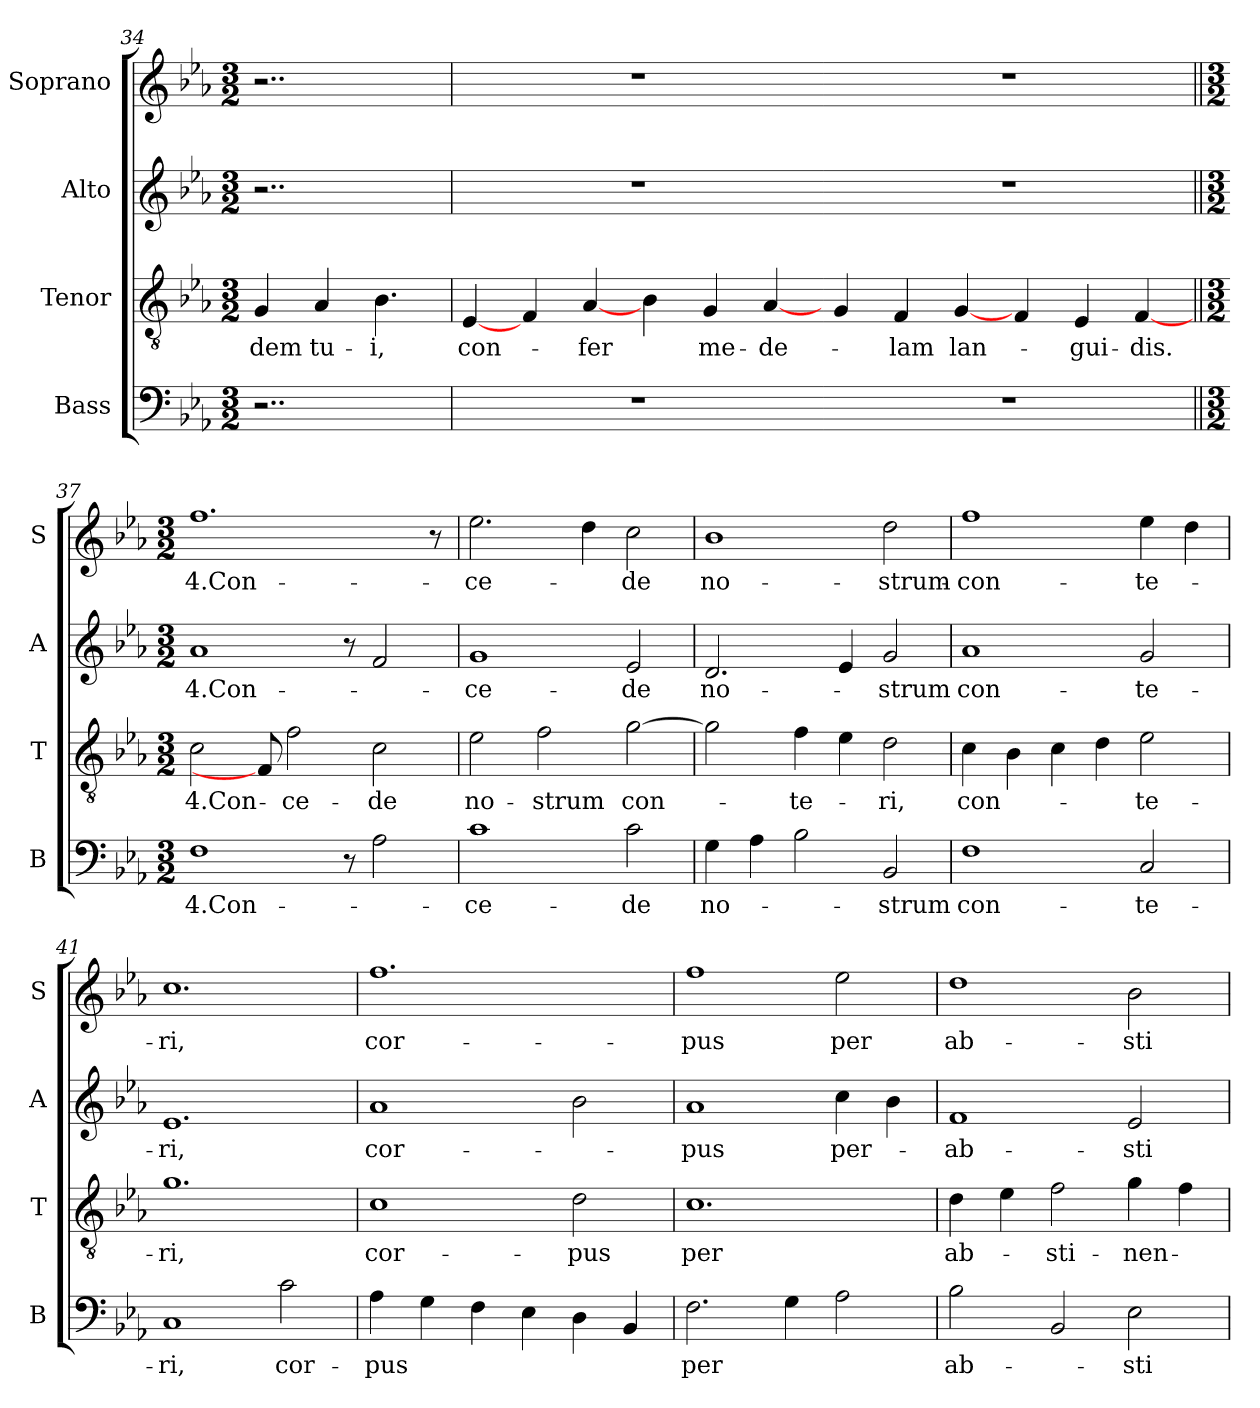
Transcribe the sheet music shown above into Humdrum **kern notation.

**kern	**text	**kern	**text	**kern	**text	**kern	**text
*part4	*part4	*part3	*part3	*part2	*part2	*part1	*part1
*staff4	*staff4	*staff3	*staff3	*staff2	*staff2	*staff1	*staff1
*I"Bass	*	*I"Tenor	*	*I"Alto	*	*I"Soprano	*
*I'B	*	*I'T	*	*I'A	*	*I'S	*
*clefF4	*	*clefGv2	*	*clefG2	*	*clefG2	*
*k[b-e-a-]	*	*k[b-e-a-]	*	*k[b-e-a-]	*	*k[b-e-a-]	*
*c:	*	*c:	*	*c:	*	*c:	*
*M3/2	*	*M3/2	*	*M3/2	*	*M3/2	*
=34	=34	=34	=34	=34	=34	=34	=34
2..r	.	4G	-dem	2..r	.	2..r	.
.	.	4A-	tu-	.	.	.	.
.	.	4.B-	-i,	.	.	.	.
=35	=35	=35	=35	=35	=35	=35	=35
1.r	.	[4E-	con-	1.r	.	1.r	.
.	.	4F	.	.	.	.	.
.	.	[4A-	-fer	.	.	.	.
.	.	4B-	.	.	.	.	.
.	.	4G	me-	.	.	.	.
.	.	[4A-	-de-	.	.	.	.
=36-	=36-	=36-	=36-	=36-	=36-	=36-	=36-
1.r	.	4G	.	1.r	.	1.r	.
.	.	4F	-lam	.	.	.	.
.	.	[4G	lan-	.	.	.	.
.	.	4F	.	.	.	.	.
.	.	4E-	-gui-	.	.	.	.
.	.	[4F	-dis.	.	.	.	.
!!LO:PB:g=z
=37||	=37||	=37||	=37||	=37||	=37||	=37||	=37||
*M3/2	*	*M3/2	*	*M3/2	*	*M3/2	*
1F	4.Con-	2c\	4.Con-	1a-	4.Con-	1.ff	4.Con-
.	.	8F]	.	.	.	.	.
.	.	2f\	-ce-	.	.	.	.
8r	.	.	.	8r	.	.	.
2A-\	.	2c\	-de	2f/	.	.	.
.	.	.	.	.	.	8r	.
=38	=38	=38	=38	=38	=38	=38	=38
1c	-ce-	2e-\	no-	1g	-ce-	2.ee-\	-ce-
.	.	2f\	-strum	.	.	.	.
.	.	.	.	.	.	4dd\	.
2c\	-de	[2g\	con-	2e-/	-de	2cc\	-de
=39	=39	=39	=39	=39	=39	=39	=39
4G\	no-	2g\]	.	2.d/	no-	1b-	no-
4A-\	.	.	.	.	.	.	.
2B-\	.	4f\	-te-	.	.	.	.
.	.	4e-\	.	4e-/	.	.	.
2BB-/	-strum	2d\	-ri,	2g/	-strum	2dd\	-strum-
=40	=40	=40	=40	=40	=40	=40	=40
1F	con-	4c\	con-	1a-	con-	1ff	-con-
.	.	4B-\	.	.	.	.	.
.	.	4c\	.	.	.	.	.
.	.	4d\	.	.	.	.	.
2C/	-te-	2e-\	-te-	2g/	-te-	4ee-\	-te-
.	.	.	.	.	.	4dd\	.
=41	=41	=41	=41	=41	=41	=41	=41
1C	-ri,	1.g	-ri,	1.e-	-ri,	1.cc	-ri,
2c\	cor-	.	.	.	.	.	.
!!LO:LB:g=z
=42	=42	=42	=42	=42	=42	=42	=42
4A-\	-pus	1c	cor-	1a-	cor-	1.ff	cor-
4G\	.	.	.	.	.	.	.
4F\	.	.	.	.	.	.	.
4E-\	.	.	.	.	.	.	.
4D\	.	2d\	-pus	2b-\	.	.	.
4BB-/	.	.	.	.	.	.	.
=43	=43	=43	=43	=43	=43	=43	=43
2.F\	per	1.c	per	1a-	-pus	1ff	-pus
4G\	.	.	.	.	.	.	.
2A-\	.	.	.	4cc\	per-	2ee-\	per
.	.	.	.	4b-\	.	.	.
=44	=44	=44	=44	=44	=44	=44	=44
2B-\	ab-	4d\	ab-	1f	-ab-	1dd	ab-
.	.	4e-\	.	.	.	.	.
2BB-/	.	2f\	-sti-	.	.	.	.
2E-\	-sti-	4g\	-nen-	2e-/	-sti-	2b-\	-sti-
.	.	4f\	.	.	.	.	.
=	=	=	=	=	=	=	=
*-	*-	*-	*-	*-	*-	*-	*-
